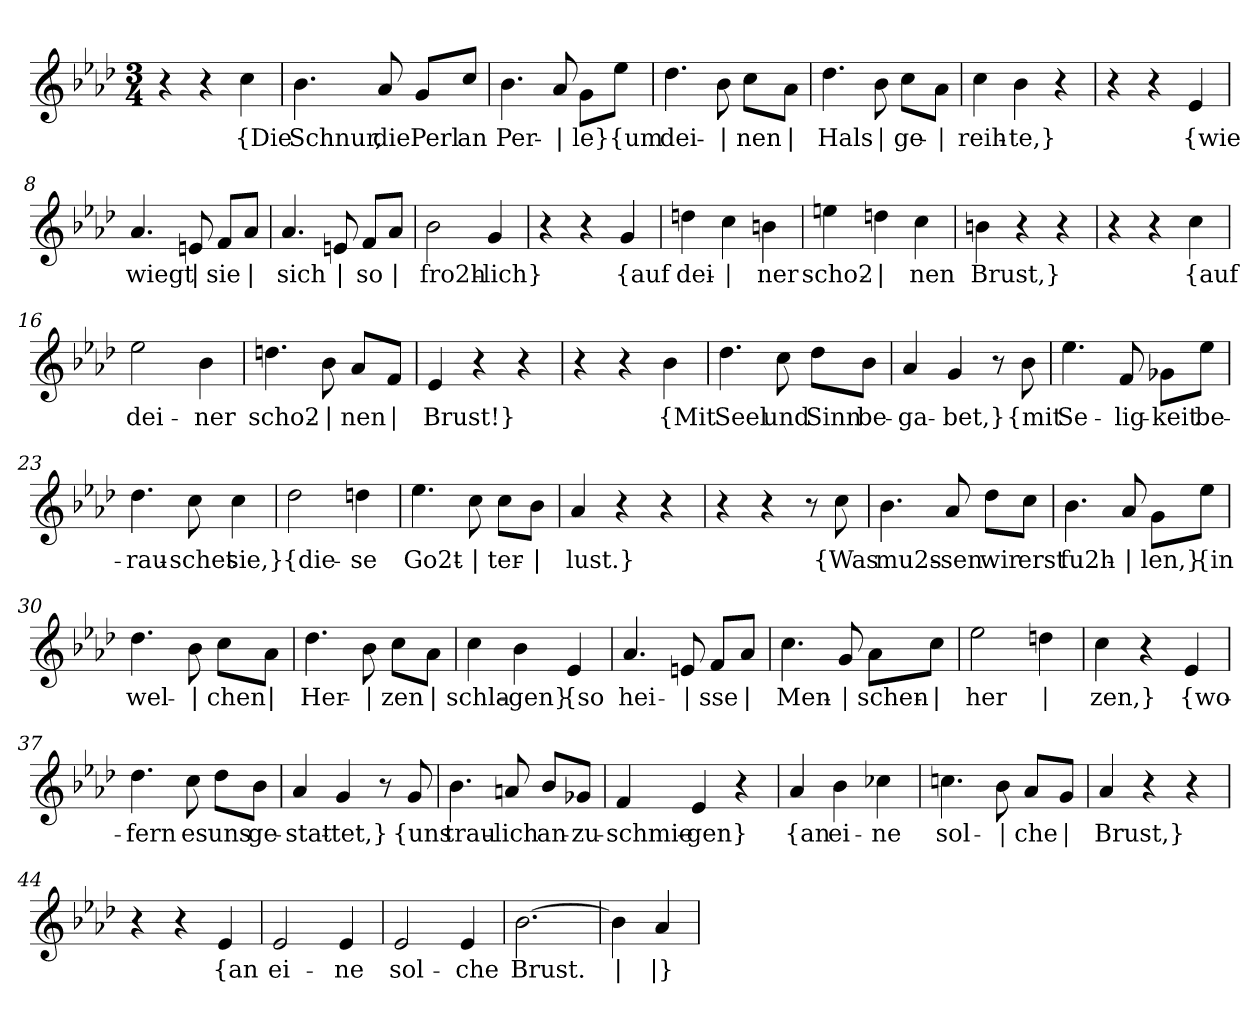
**kern	**text
*part1	*part1
*staff1	*staff1
*clefG2	*
*k[b-e-a-d-]	*
*M3/4	*
=1	=1
4r	.
4r	.
!	!LO:LY:b
4cc\	{Die
=2	=2
!	!LO:LY:b
4.b-\	Schnur,
!	!LO:LY:b
8a-/	die
!	!LO:LY:b
8g/L	Perl
!	!LO:LY:b
8cc/J	an
=3	=3
!	!LO:LY:b
4.b-\	Per-
!	!LO:LY:b
8a-/	|
!	!LO:LY:b
8g\L	-le}
!	!LO:LY:b
8ee-\J	{um
=4	=4
!	!LO:LY:b
4.dd-\	dei-
!	!LO:LY:b
8b-\	|
!	!LO:LY:b
8cc\L	-nen
!	!LO:LY:b
8a-\J	|
=5	=5
!	!LO:LY:b
4.dd-\	Hals
!	!LO:LY:b
8b-\	|
!	!LO:LY:b
8cc\L	ge-
!	!LO:LY:b
8a-\J	|
=6	=6
!	!LO:LY:b
4cc\	-reih-
!	!LO:LY:b
4b-\	-te,}
4r	.
=7	=7
4r	.
4r	.
!	!LO:LY:b
4e-/	{wie
!!LO:LB:g=z
=8	=8
!	!LO:LY:b
4.a-/	wiegt
!	!LO:LY:b
8en/	|
!	!LO:LY:b
8f/L	sie
!	!LO:LY:b
8a-/J	|
=9	=9
!	!LO:LY:b
4.a-/	sich
!	!LO:LY:b
8en/	|
!	!LO:LY:b
8f/L	so
!	!LO:LY:b
8a-/J	|
=10	=10
!	!LO:LY:b
2b-\	fro2h-
!	!LO:LY:b
4g/	-lich}
=11	=11
4r	.
4r	.
!	!LO:LY:b
4g/	{auf
=12	=12
!	!LO:LY:b
4ddn\	dei-
!	!LO:LY:b
4cc\	|
!	!LO:LY:b
4bn\	-ner
=13	=13
!	!LO:LY:b
4een\	scho2-
!	!LO:LY:b
4ddn\	|
!	!LO:LY:b
4cc\	-nen
=14	=14
!	!LO:LY:b
4bn\	Brust,}
4r	.
4r	.
=15	=15
4r	.
4r	.
!	!LO:LY:b
4cc\	{auf
!!LO:LB:g=z
=16	=16
!	!LO:LY:b
2ee-\	dei-
!	!LO:LY:b
4b-\	-ner
=17	=17
!	!LO:LY:b
4.ddn\	scho2-
!	!LO:LY:b
8b-\	|
!	!LO:LY:b
8a-/L	-nen
!	!LO:LY:b
8f/J	|
=18	=18
!	!LO:LY:b
4e-/	Brust!}
4r	.
4r	.
=19	=19
4r	.
4r	.
!	!LO:LY:b
4b-\	{Mit
=20	=20
!	!LO:LY:b
4.dd-\	Seel
!	!LO:LY:b
8cc\	und
!	!LO:LY:b
8dd-\L	Sinn
!	!LO:LY:b
8b-\J	be-
=21	=21
!	!LO:LY:b
4a-/	-ga-
!	!LO:LY:b
4g/	-bet,}
8r	.
!	!LO:LY:b
8b-\	{mit
=22	=22
!	!LO:LY:b
4.ee-\	Se-
!	!LO:LY:b
8f/	-lig-
!	!LO:LY:b
8g-X\L	-keit
!	!LO:LY:b
8ee-\J	be-
!!LO:LB:g=z
=23	=23
!	!LO:LY:b
4.dd-\	-rau-
!	!LO:LY:b
8cc\	-schet
!	!LO:LY:b
4cc\	sie,}
=24	=24
!	!LO:LY:b
2dd-\	{die-
!	!LO:LY:b
4ddn\	-se
=25	=25
!	!LO:LY:b
4.ee-\	Go2t-
!	!LO:LY:b
8cc\	|
!	!LO:LY:b
8cc\L	-ter-
!	!LO:LY:b
8b-\J	|
=26	=26
!	!LO:LY:b
4a-/	-lust.}
4r	.
4r	.
=27	=27
4r	.
4r	.
8r	.
!	!LO:LY:b
8cc\	{Was
=28	=28
!	!LO:LY:b
4.b-\	mu2s-
!	!LO:LY:b
8a-/	-sen
!	!LO:LY:b
8dd-\L	wir
!	!LO:LY:b
8cc\J	erst
=29	=29
!	!LO:LY:b
4.b-\	fu2h-
!	!LO:LY:b
8a-/	|
!	!LO:LY:b
8g\L	-len,}
!	!LO:LY:b
8ee-\J	{in
!!LO:LB:g=z
=30	=30
!	!LO:LY:b
4.dd-\	wel-
!	!LO:LY:b
8b-\	|
!	!LO:LY:b
8cc\L	-chen
!	!LO:LY:b
8a-\J	|
=31	=31
!	!LO:LY:b
4.dd-\	Her-
!	!LO:LY:b
8b-\	|
!	!LO:LY:b
8cc\L	-zen
!	!LO:LY:b
8a-\J	|
=32	=32
!	!LO:LY:b
4cc\	schla-
!	!LO:LY:b
4b-\	-gen}
!	!LO:LY:b
4e-/	{so
=33	=33
!	!LO:LY:b
4.a-/	hei-
!	!LO:LY:b
8en/	|
!	!LO:LY:b
8f/L	-sse
!	!LO:LY:b
8a-/J	|
=34	=34
!	!LO:LY:b
4.cc\	Men-
!	!LO:LY:b
8g/	|
!	!LO:LY:b
8a-\L	-schen-
!	!LO:LY:b
8cc\J	|
=35	=35
!	!LO:LY:b
2ee-\	-her
!	!LO:LY:b
4ddn\	|
=36	=36
!	!LO:LY:b
4cc\	-zen,}
4r	.
!	!LO:LY:b
4e-/	{wo-
!!LO:LB:g=z
=37	=37
!	!LO:LY:b
4.dd-\	-fern
!	!LO:LY:b
8cc\	es
!	!LO:LY:b
8dd-\L	uns
!	!LO:LY:b
8b-\J	ge-
=38	=38
!	!LO:LY:b
4a-/	-stat-
!	!LO:LY:b
4g/	-tet,}
8r	.
!	!LO:LY:b
8g/	{uns
=39	=39
!	!LO:LY:b
4.b-\	trau-
!	!LO:LY:b
8an/	-lich
!	!LO:LY:b
8b-/L	an-
!	!LO:LY:b
8g-X/J	-zu-
=40	=40
!	!LO:LY:b
4f/	-schmie-
!	!LO:LY:b
4e-/	-gen}
4r	.
=41	=41
!	!LO:LY:b
4a-/	{an
!	!LO:LY:b
4b-\	ei-
!	!LO:LY:b
4cc-X\	-ne
=42	=42
!	!LO:LY:b
4.ccn\	sol-
!	!LO:LY:b
8b-\	|
!	!LO:LY:b
8a-/L	-che
!	!LO:LY:b
8g/J	|
!!LO:LB:g=z
=43	=43
!	!LO:LY:b
4a-/	Brust,}
4r	.
4r	.
=44	=44
4r	.
4r	.
!	!LO:LY:b
4e-/	{an
=45	=45
!	!LO:LY:b
2e-/	ei-
!	!LO:LY:b
4e-/	-ne
=46	=46
!	!LO:LY:b
2e-/	sol-
!	!LO:LY:b
4e-/	-che
=47	=47
!	!LO:LY:b
[2.b-\	Brust.
=48	=48
!	!LO:LY:b
4b-\]	|
!	!LO:LY:b
4a-/	|}
=	=
*-	*-
